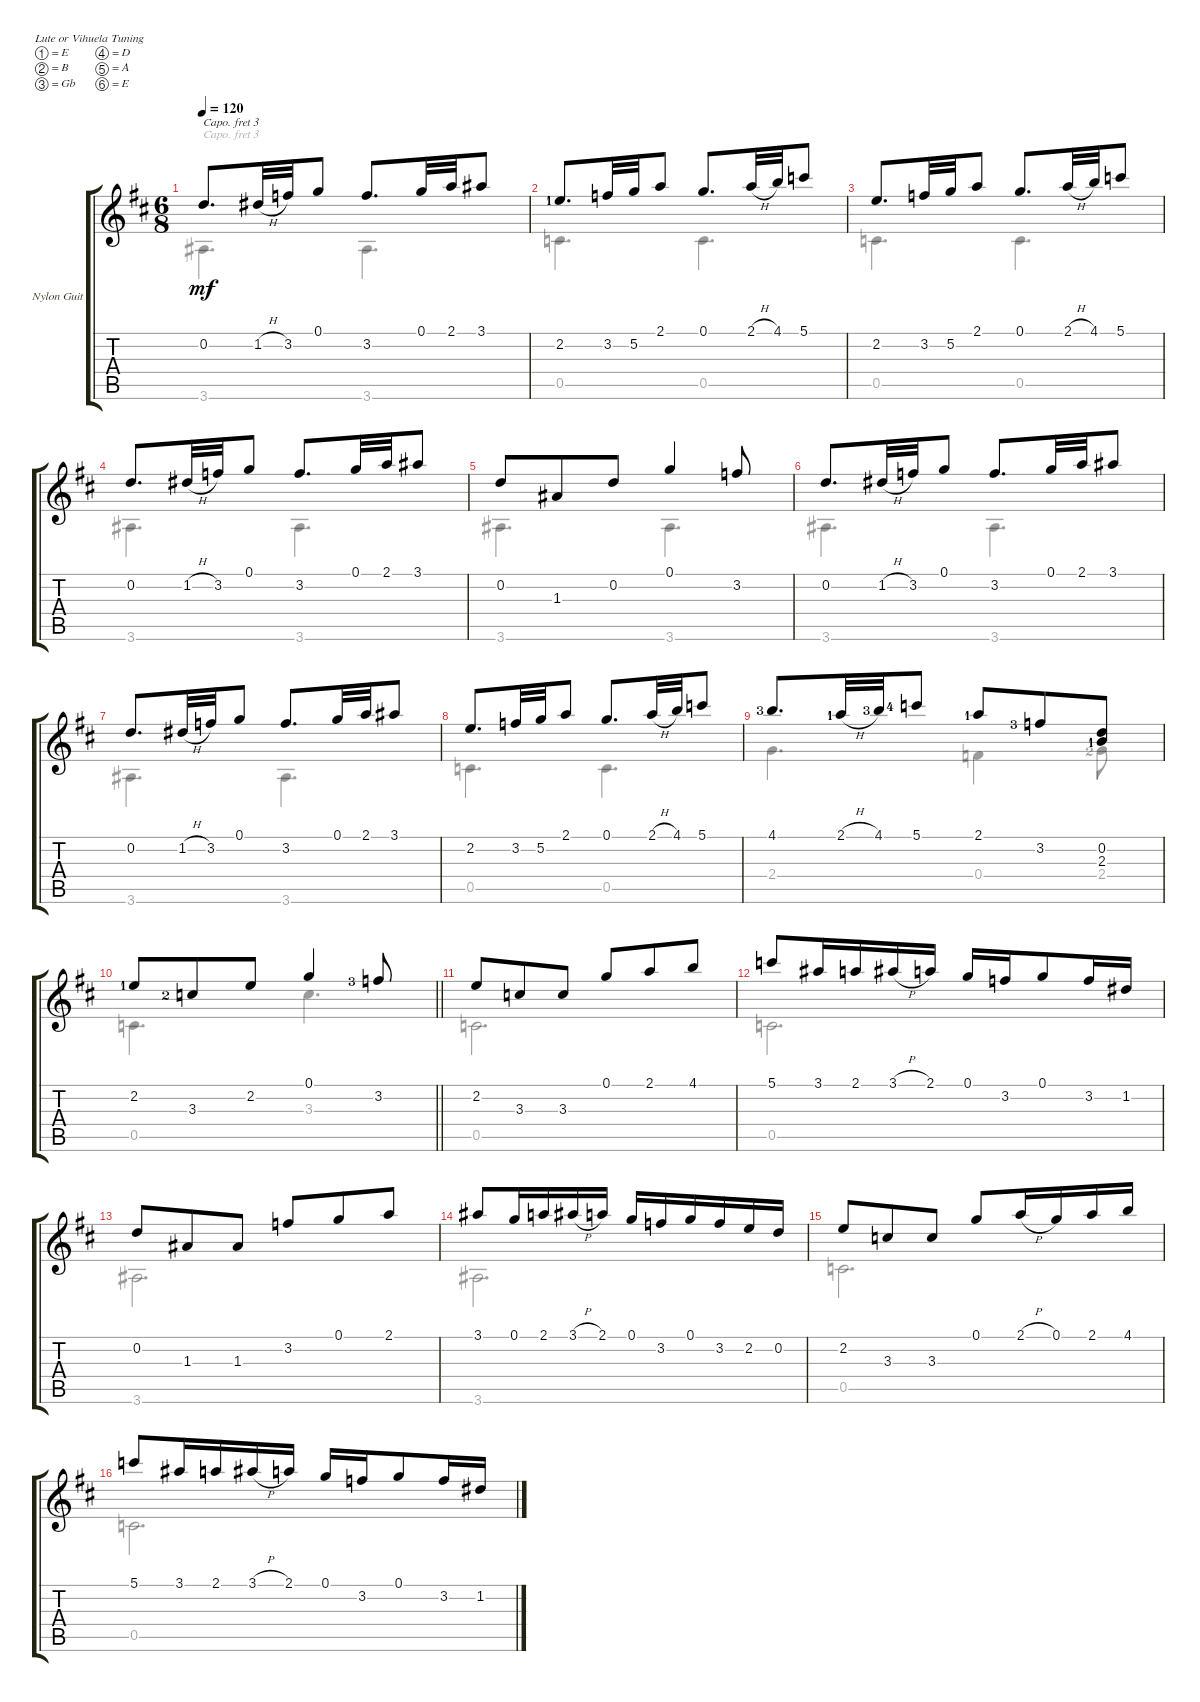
\defaultSystemsLayout 4
\bracketExtendMode groupsimilarinstruments
\firstSystemTrackNameOrientation horizontal
\otherSystemsTrackNameOrientation horizontal
\track ("Nylon Guitar" "Nylon Guit") {instrument acousticguitarsteel}
\staff {score tabs}
\capo 3
\tuning (E4 B3 Gb3 D3 A2 E2)
\voice
\ts (6 8)
\tempo 120
\clef g2
\scale
0.294849
\ks d
0.2.8{d dy mf} 1.2{h}.32 3.2.32 0.1.8 3.2.8{d} 0.1.32 2.1.32 3.1.8 |
\scale
0.410302 2.2{lf 2}.8{d} 3.2.32 5.2.32 2.1.8 0.1.8{d} 2.1{h}.32 4.1.32 5.1.8 |
\scale
0.450292 2.2.8{d} 3.2.32 5.2.32 2.1.8 0.1.8{d} 2.1{h}.32 4.1.32 5.1.8 |
\scale
0.323587 0.2.8{d} 1.2{h}.32 3.2.32 0.1.8 3.2.8{d} 0.1.32 2.1.32 3.1.8 |
\scale
0.226121 0.2.8 1.3.8 0.2.8 0.1.4 3.2.8 |
\scale
0.294849 0.2.8{d} 1.2{h}.32 3.2.32 0.1.8 3.2.8{d} 0.1.32 2.1.32 3.1.8 |
\scale
0.294849 0.2.8{d} 1.2{h}.32 3.2.32 0.1.8 3.2.8{d} 0.1.32 2.1.32 3.1.8 |
\scale
0.410302 2.2.8{d} 3.2.32 5.2.32 2.1.8 0.1.8{d} 2.1{h}.32 4.1.32 5.1.8 |
\scale
0.391827 4.1{lf 4}.8{d} 2.1{h lf 2}.32 4.1{lf 4}.32 5.1{lf 5}.8 2.1{lf 2}.8 3.2{lf 4}.8 (0.2 2.3{lf 2}).8 |
\scale
0.278846
\barLineRight lightlight
2.2{lf 2}.8 3.3{lf 3}.8 2.2.8 0.1.4 3.2{lf 4}.8 |
\scale
0.329327 2.2.8 3.3.8 3.3.8 0.1.8 2.1.8 4.1.8 |
\scale
0.384462 5.1.8 3.1.16 2.1.16 3.1{h}.16 2.1.16 0.1.16 3.2.16 0.1.8 3.2.16 1.2.16 |
\scale
0.250996 0.2.8 1.3.8 1.3.8 3.2.8 0.1.8 2.1.8 |
\scale
0.364542 3.1.8 0.1.16 2.1.16 3.1{h}.16 2.1.16 0.1.16 3.2.16 0.1.16 3.2.16 2.2.16 0.2.16 |
\scale
0.380583 2.2.8 3.3.8 3.3.8 0.1.8 2.1{h}.16 0.1.16 2.1.16 4.1.16 |
\scale
0.374757 5.1.8 3.1.16 2.1.16 3.1{h}.16 2.1.16 0.1.16 3.2.16 0.1.8 3.2.16 1.2.16
\voice
\clef g2
\ottava regular
\simile none
\scale
0.294849
\ks d
3.6.4{d dy mf} 3.6.4{d} |
\scale
0.410302 0.5.4{d} 0.5.4{d} |
\scale
0.450292 0.5.4{d} 0.5.4{d} |
\scale
0.323587 3.6.4{d} 3.6.4{d} |
\scale
0.226121 3.6.4{d} 3.6.4{d} |
\scale
0.294849 3.6.4{d} 3.6.4{d} |
\scale
0.294849 3.6.4{d} 3.6.4{d} |
\scale
0.410302 0.5.4{d} 0.5.4{d} |
\scale
0.391827 2.4.4{d} 0.4.4 2.4{lf 3}.8 |
\scale
0.278846
\barLineRight lightlight
0.5.4{d} 3.3.4{d} |
\scale
0.329327 0.5.2{d} |
\scale
0.384462 0.5.2{d} |
\scale
0.250996 3.6.2{d} |
\scale
0.364542 3.6.2{d} |
\scale
0.380583 0.5.2{d} |
\scale
0.374757 0.5.2{d}
